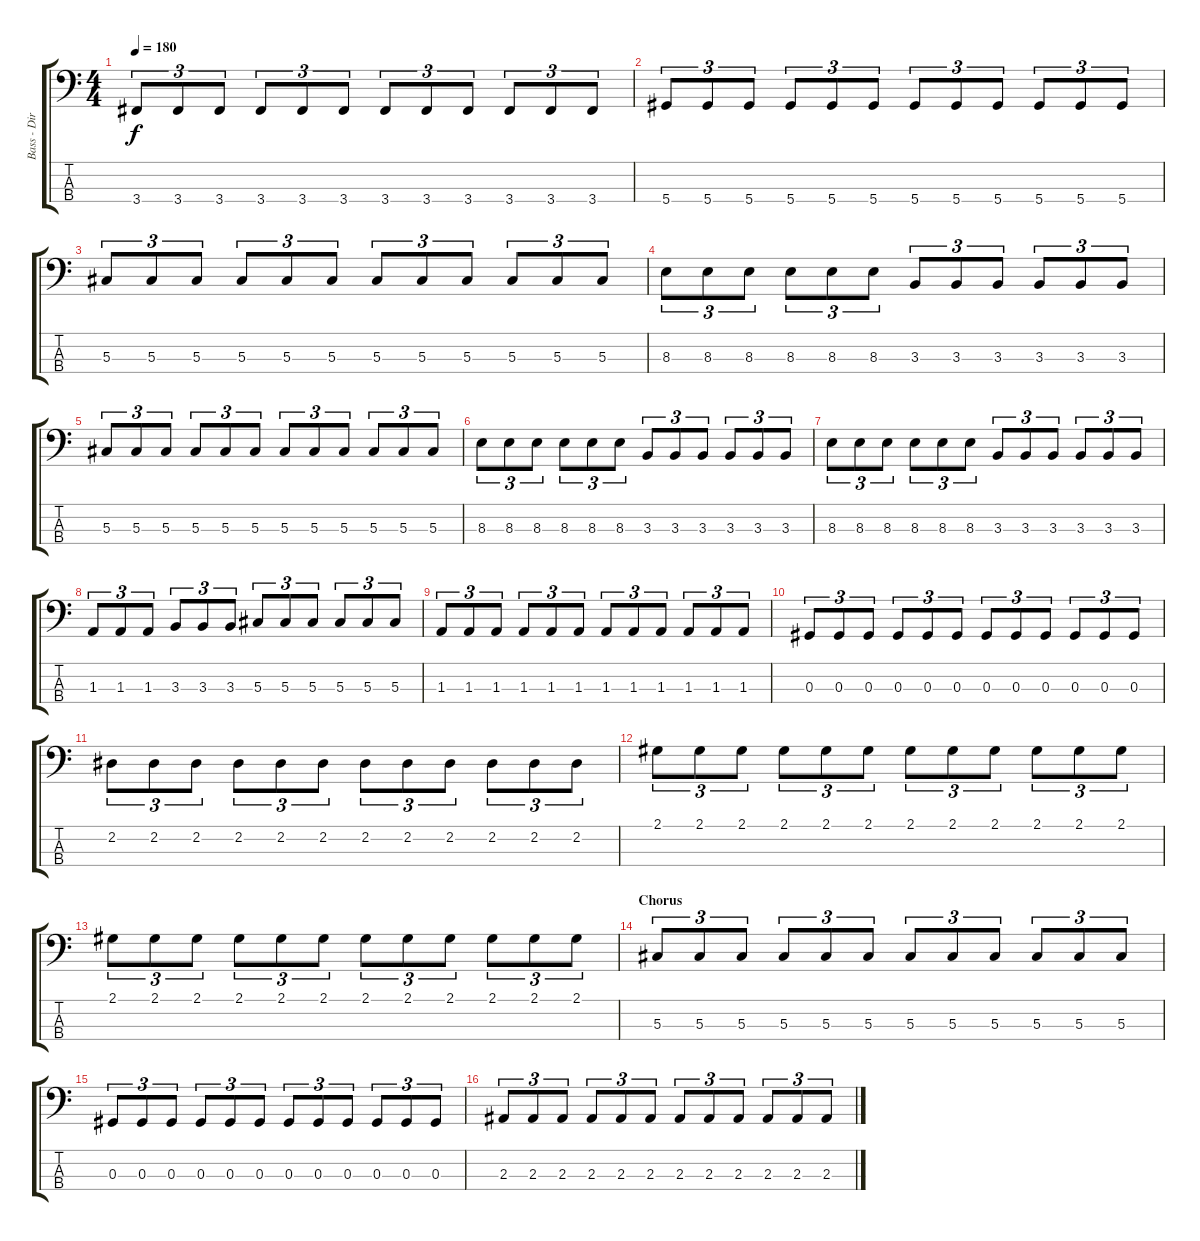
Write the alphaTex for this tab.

\track ("Bass - Dirk Schlächter" "Bass - Dir") {instrument electricbassfinger}
\staff {score tabs}
\tuning (Gb2 Db2 Ab1 Eb1) {hide}
\ts (4 4)
\tempo 180
\clef f4
\ks c
3.4.8{tu (3 2) dy f} 3.4.8{tu (3 2)} 3.4.8{tu (3 2)} 3.4.8{tu (3 2)} 3.4.8{tu (3 2)} 3.4.8{tu (3 2)} 3.4.8{tu (3 2)} 3.4.8{tu (3 2)} 3.4.8{tu (3 2)} 3.4.8{tu (3 2)} 3.4.8{tu (3 2)} 3.4.8{tu (3 2)} |
5.4.8{tu (3 2)} 5.4.8{tu (3 2)} 5.4.8{tu (3 2)} 5.4.8{tu (3 2)} 5.4.8{tu (3 2)} 5.4.8{tu (3 2)} 5.4.8{tu (3 2)} 5.4.8{tu (3 2)} 5.4.8{tu (3 2)} 5.4.8{tu (3 2)} 5.4.8{tu (3 2)} 5.4.8{tu (3 2)} |
5.3.8{tu (3 2)} 5.3.8{tu (3 2)} 5.3.8{tu (3 2)} 5.3.8{tu (3 2)} 5.3.8{tu (3 2)} 5.3.8{tu (3 2)} 5.3.8{tu (3 2)} 5.3.8{tu (3 2)} 5.3.8{tu (3 2)} 5.3.8{tu (3 2)} 5.3.8{tu (3 2)} 5.3.8{tu (3 2)} |
8.3.8{tu (3 2)} 8.3.8{tu (3 2)} 8.3.8{tu (3 2)} 8.3.8{tu (3 2)} 8.3.8{tu (3 2)} 8.3.8{tu (3 2)} 3.3.8{tu (3 2)} 3.3.8{tu (3 2)} 3.3.8{tu (3 2)} 3.3.8{tu (3 2)} 3.3.8{tu (3 2)} 3.3.8{tu (3 2)} |
5.3.8{tu (3 2)} 5.3.8{tu (3 2)} 5.3.8{tu (3 2)} 5.3.8{tu (3 2)} 5.3.8{tu (3 2)} 5.3.8{tu (3 2)} 5.3.8{tu (3 2)} 5.3.8{tu (3 2)} 5.3.8{tu (3 2)} 5.3.8{tu (3 2)} 5.3.8{tu (3 2)} 5.3.8{tu (3 2)} |
8.3.8{tu (3 2)} 8.3.8{tu (3 2)} 8.3.8{tu (3 2)} 8.3.8{tu (3 2)} 8.3.8{tu (3 2)} 8.3.8{tu (3 2)} 3.3.8{tu (3 2)} 3.3.8{tu (3 2)} 3.3.8{tu (3 2)} 3.3.8{tu (3 2)} 3.3.8{tu (3 2)} 3.3.8{tu (3 2)} |
8.3.8{tu (3 2)} 8.3.8{tu (3 2)} 8.3.8{tu (3 2)} 8.3.8{tu (3 2)} 8.3.8{tu (3 2)} 8.3.8{tu (3 2)} 3.3.8{tu (3 2)} 3.3.8{tu (3 2)} 3.3.8{tu (3 2)} 3.3.8{tu (3 2)} 3.3.8{tu (3 2)} 3.3.8{tu (3 2)} |
1.3.8{tu (3 2)} 1.3.8{tu (3 2)} 1.3.8{tu (3 2)} 3.3.8{tu (3 2)} 3.3.8{tu (3 2)} 3.3.8{tu (3 2)} 5.3.8{tu (3 2)} 5.3.8{tu (3 2)} 5.3.8{tu (3 2)} 5.3.8{tu (3 2)} 5.3.8{tu (3 2)} 5.3.8{tu (3 2)} |
1.3.8{tu (3 2)} 1.3.8{tu (3 2)} 1.3.8{tu (3 2)} 1.3.8{tu (3 2)} 1.3.8{tu (3 2)} 1.3.8{tu (3 2)} 1.3.8{tu (3 2)} 1.3.8{tu (3 2)} 1.3.8{tu (3 2)} 1.3.8{tu (3 2)} 1.3.8{tu (3 2)} 1.3.8{tu (3 2)} |
0.3.8{tu (3 2)} 0.3.8{tu (3 2)} 0.3.8{tu (3 2)} 0.3.8{tu (3 2)} 0.3.8{tu (3 2)} 0.3.8{tu (3 2)} 0.3.8{tu (3 2)} 0.3.8{tu (3 2)} 0.3.8{tu (3 2)} 0.3.8{tu (3 2)} 0.3.8{tu (3 2)} 0.3.8{tu (3 2)} |
2.2.8{tu (3 2)} 2.2.8{tu (3 2)} 2.2.8{tu (3 2)} 2.2.8{tu (3 2)} 2.2.8{tu (3 2)} 2.2.8{tu (3 2)} 2.2.8{tu (3 2)} 2.2.8{tu (3 2)} 2.2.8{tu (3 2)} 2.2.8{tu (3 2)} 2.2.8{tu (3 2)} 2.2.8{tu (3 2)} |
2.1.8{tu (3 2)} 2.1.8{tu (3 2)} 2.1.8{tu (3 2)} 2.1.8{tu (3 2)} 2.1.8{tu (3 2)} 2.1.8{tu (3 2)} 2.1.8{tu (3 2)} 2.1.8{tu (3 2)} 2.1.8{tu (3 2)} 2.1.8{tu (3 2)} 2.1.8{tu (3 2)} 2.1.8{tu (3 2)} |
2.1.8{tu (3 2)} 2.1.8{tu (3 2)} 2.1.8{tu (3 2)} 2.1.8{tu (3 2)} 2.1.8{tu (3 2)} 2.1.8{tu (3 2)} 2.1.8{tu (3 2)} 2.1.8{tu (3 2)} 2.1.8{tu (3 2)} 2.1.8{tu (3 2)} 2.1.8{tu (3 2)} 2.1.8{tu (3 2)} |
\section ("" "Chorus")
5.3.8{tu (3 2)} 5.3.8{tu (3 2)} 5.3.8{tu (3 2)} 5.3.8{tu (3 2)} 5.3.8{tu (3 2)} 5.3.8{tu (3 2)} 5.3.8{tu (3 2)} 5.3.8{tu (3 2)} 5.3.8{tu (3 2)} 5.3.8{tu (3 2)} 5.3.8{tu (3 2)} 5.3.8{tu (3 2)} |
0.3.8{tu (3 2)} 0.3.8{tu (3 2)} 0.3.8{tu (3 2)} 0.3.8{tu (3 2)} 0.3.8{tu (3 2)} 0.3.8{tu (3 2)} 0.3.8{tu (3 2)} 0.3.8{tu (3 2)} 0.3.8{tu (3 2)} 0.3.8{tu (3 2)} 0.3.8{tu (3 2)} 0.3.8{tu (3 2)} |
2.3.8{tu (3 2)} 2.3.8{tu (3 2)} 2.3.8{tu (3 2)} 2.3.8{tu (3 2)} 2.3.8{tu (3 2)} 2.3.8{tu (3 2)} 2.3.8{tu (3 2)} 2.3.8{tu (3 2)} 2.3.8{tu (3 2)} 2.3.8{tu (3 2)} 2.3.8{tu (3 2)} 2.3.8{tu (3 2)}
